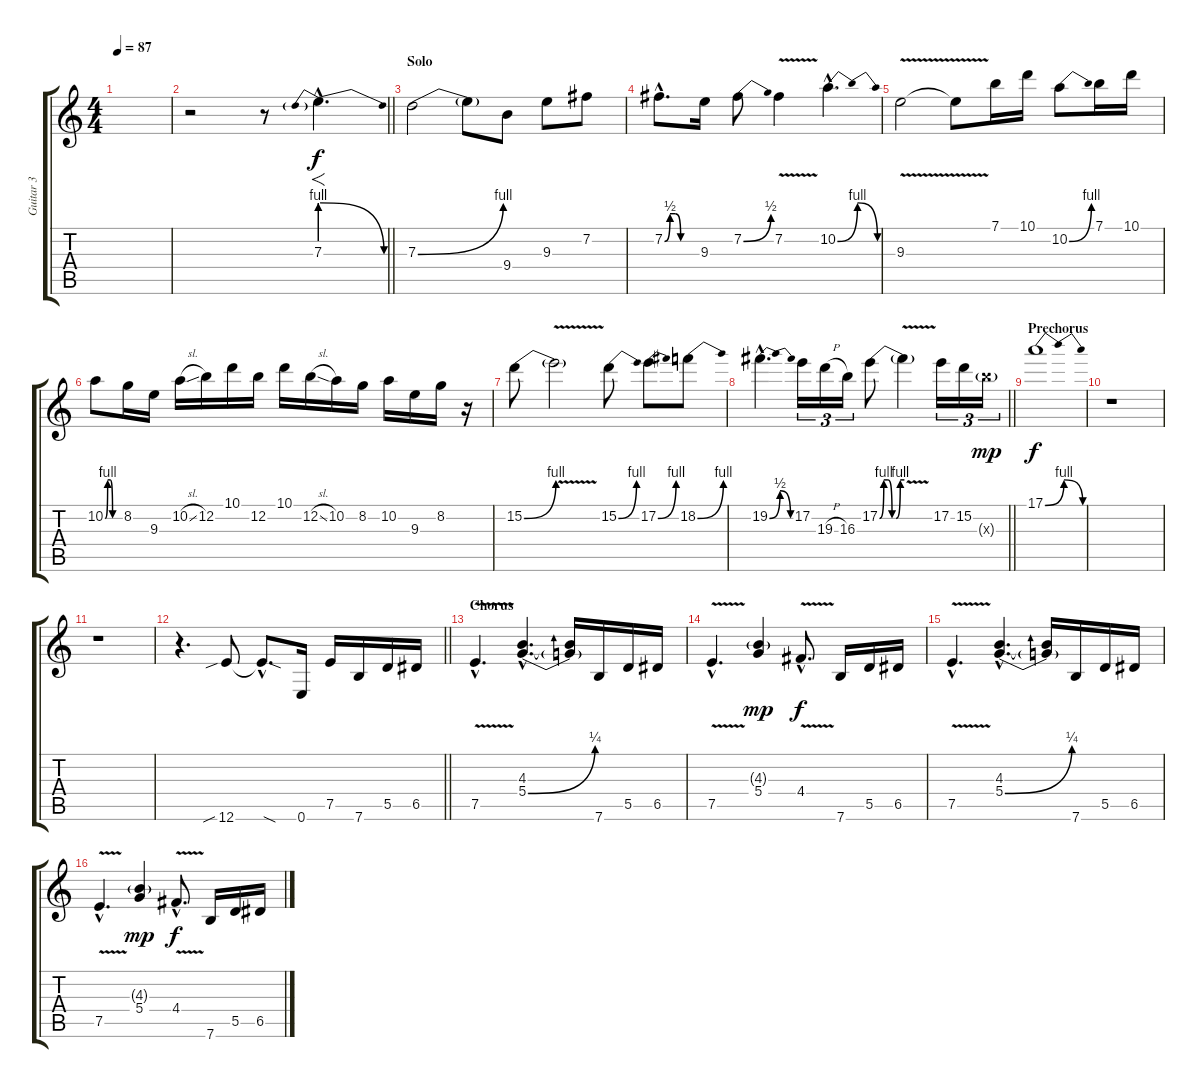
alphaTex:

\track ("Guitar 3" "Guitar 3") {instrument distortionguitar}
\staff {score tabs}
\tuning (E4 B3 G3 D3 A2 E2) {hide}
\ts (4 4)
\tempo 87
\clef g2
\ks c
|
\barLineRight lightlight
r.2 r.8 7.3{be (prebendrelease 0 4 60 0) hac}.4{f d} |
\section ("" "Solo")
7.3{be (bend 0 0 60 4)}.2 7.3{t}.8 9.4.8 9.3.8 7.2.8 |
7.2{be (custom 0 0 10 2 20 2 30 0 60 0) hac}.8{d} 9.3.16 7.2{be (bend 0 0 60 2)}.8 7.2{v}.4 10.2{be (bendrelease 0 0 15 4 45 4 60 0) hac}.4{d} |
9.3{v}.2 9.3{t}.8 7.1.16 10.1.16 10.2{be (bend 0 0 60 4)}.8 7.1.16 10.1.16 |
10.2{be (custom 0 0 10 4 20 4 30 0 60 0)}.8 8.2.16 9.3.16 10.2{sl}.16 12.2.16 10.1.16 12.2.16 10.1.16 12.2{sl}.16 10.2.16 8.2.16 10.2.16 9.3.16 8.2.16 r.16 |
15.2{be (bend 0 0 60 4)}.8 15.2{v t}.2 15.2{be (bend 0 0 60 4)}.8 17.2{be (bend 0 0 60 4)}.8 18.2{be (bend 0 0 60 4)}.8 |
\barLineRight lightlight
19.2{be (bendrelease 0 0 10 2 45 2 60 0) hac}.4{d} 17.2.16{tu (3 2)} 19.3{h}.16{tu (3 2)} 16.3.16{tu (3 2)} 17.2{be (custom 0 0 10 4 20 4 30 0 40 0 50 4 60 4)}.8 17.2{v t}.4 17.2.16{tu (3 2)} 15.2.16{tu (3 2)} 16.3{g x}.16{tu (3 2) dy mp} |
\section ("" "Prechorus")
17.1{be (bendrelease 0 0 5 4 50 4 60 0)}.1{dy f} |
r.1 |
r.1 |
\barLineRight lightlight
r.4{d} 12.6{sib}.8 12.6{sod hac t}.8{d} 0.6.16 7.5.16 7.6.16 5.5.16 6.5.16 |
\section ("" "Chorus")
7.5{v hac}.4{d} (4.3{hac} 5.4{be (bend 0 0 60 1) hac}).4{d} (4.3{t} 5.4{t}).16 7.6.16 5.5.16 6.5.16 |
7.5{v hac}.4{d} (4.3{g} 5.4).4{dy mp} 4.4{v hac}.8{d dy f} 7.6.16 5.5.16 6.5.16 |
7.5{v hac}.4{d} (4.3{hac} 5.4{be (bend 0 0 60 1) hac}).4{d} (4.3{t} 5.4{t}).16 7.6.16 5.5.16 6.5.16 |
7.5{v hac}.4{d} (4.3{g} 5.4).4{dy mp} 4.4{v hac}.8{d dy f} 7.6.16 5.5.16 6.5.16
